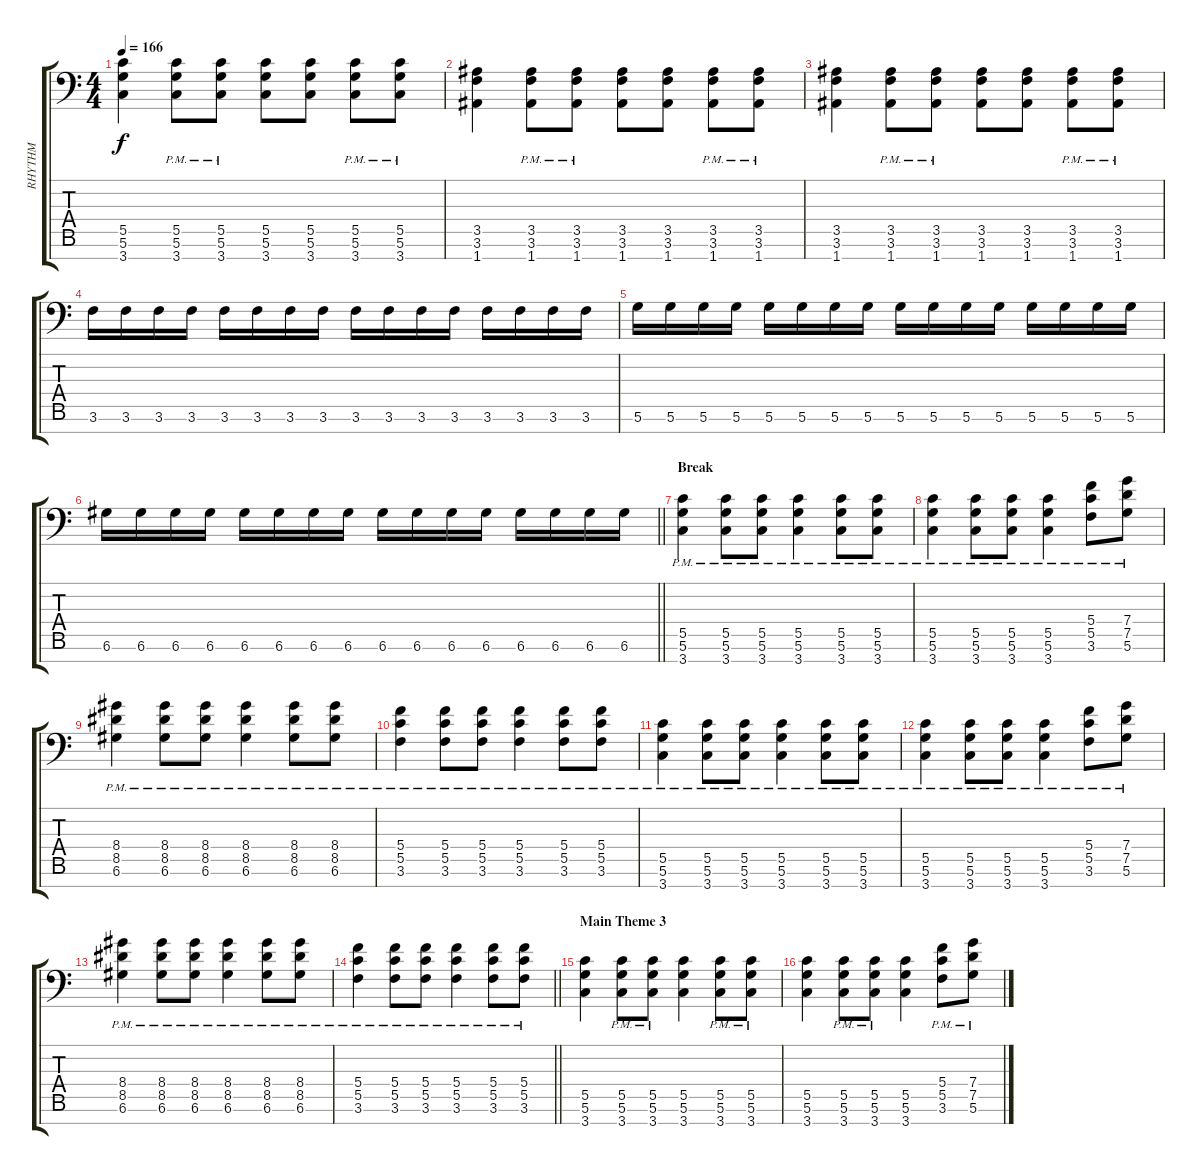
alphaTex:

\track ("RHYTHM" "RHYTHM") {instrument distortionguitar}
\staff {score tabs}
\tuning (D4 A3 F3 C3 G2 D2 A1) {hide}
\ts (4 4)
\tempo 166
\clef f4
\ks c
(5.5 5.6 3.7).4{dy f} (5.5{pm} 5.6{pm} 3.7{pm}).8 (5.5{pm} 5.6{pm} 3.7{pm}).8 (5.5 5.6 3.7).8 (5.5 5.6 3.7).8 (5.5{pm} 5.6{pm} 3.7{pm}).8 (5.5{pm} 5.6{pm} 3.7{pm}).8 |
(3.5 3.6 1.7).4 (3.5{pm} 3.6{pm} 1.7{pm}).8 (3.5{pm} 3.6{pm} 1.7{pm}).8 (3.5 3.6 1.7).8 (3.5 3.6 1.7).8 (3.5{pm} 3.6{pm} 1.7{pm}).8 (3.5{pm} 3.6{pm} 1.7{pm}).8 |
(3.5 3.6 1.7).4 (3.5{pm} 3.6{pm} 1.7{pm}).8 (3.5{pm} 3.6{pm} 1.7{pm}).8 (3.5 3.6 1.7).8 (3.5 3.6 1.7).8 (3.5{pm} 3.6{pm} 1.7{pm}).8 (3.5{pm} 3.6{pm} 1.7{pm}).8 |
3.6.16 3.6.16 3.6.16 3.6.16 3.6.16 3.6.16 3.6.16 3.6.16 3.6.16 3.6.16 3.6.16 3.6.16 3.6.16 3.6.16 3.6.16 3.6.16 |
5.6.16 5.6.16 5.6.16 5.6.16 5.6.16 5.6.16 5.6.16 5.6.16 5.6.16 5.6.16 5.6.16 5.6.16 5.6.16 5.6.16 5.6.16 5.6.16 |
\barLineRight lightlight
6.6.16 6.6.16 6.6.16 6.6.16 6.6.16 6.6.16 6.6.16 6.6.16 6.6.16 6.6.16 6.6.16 6.6.16 6.6.16 6.6.16 6.6.16 6.6.16 |
\section ("" "Break")
(5.5{pm} 5.6{pm} 3.7{pm}).4 (5.5{pm} 5.6{pm} 3.7{pm}).8 (5.5{pm} 5.6{pm} 3.7{pm}).8 (5.5{pm} 5.6{pm} 3.7{pm}).4 (5.5{pm} 5.6{pm} 3.7{pm}).8 (5.5{pm} 5.6{pm} 3.7{pm}).8 |
(5.5{pm} 5.6{pm} 3.7{pm}).4 (5.5{pm} 5.6{pm} 3.7{pm}).8 (5.5{pm} 5.6{pm} 3.7{pm}).8 (5.5{pm} 5.6{pm} 3.7{pm}).4 (5.4{pm} 5.5{pm} 3.6{pm}).8 (7.4{pm} 7.5{pm} 5.6).8 |
(8.4{pm} 8.5{pm} 6.6{pm}).4 (8.4{pm} 8.5{pm} 6.6{pm}).8 (8.4{pm} 8.5{pm} 6.6{pm}).8 (8.4{pm} 8.5{pm} 6.6{pm}).4 (8.4{pm} 8.5{pm} 6.6{pm}).8 (8.4{pm} 8.5{pm} 6.6{pm}).8 |
(5.4{pm} 5.5{pm} 3.6{pm}).4 (5.4{pm} 5.5{pm} 3.6{pm}).8 (5.4{pm} 5.5{pm} 3.6{pm}).8 (5.4{pm} 5.5{pm} 3.6{pm}).4 (5.4{pm} 5.5{pm} 3.6{pm}).8 (5.4{pm} 5.5{pm} 3.6{pm}).8 |
(5.5{pm} 5.6{pm} 3.7{pm}).4 (5.5{pm} 5.6{pm} 3.7{pm}).8 (5.5{pm} 5.6{pm} 3.7{pm}).8 (5.5{pm} 5.6{pm} 3.7{pm}).4 (5.5{pm} 5.6{pm} 3.7{pm}).8 (5.5{pm} 5.6{pm} 3.7{pm}).8 |
(5.5{pm} 5.6{pm} 3.7{pm}).4 (5.5{pm} 5.6{pm} 3.7{pm}).8 (5.5{pm} 5.6{pm} 3.7{pm}).8 (5.5{pm} 5.6{pm} 3.7{pm}).4 (5.4{pm} 5.5{pm} 3.6{pm}).8 (7.4{pm} 7.5{pm} 5.6).8 |
(8.4{pm} 8.5{pm} 6.6{pm}).4 (8.4{pm} 8.5{pm} 6.6{pm}).8 (8.4{pm} 8.5{pm} 6.6{pm}).8 (8.4{pm} 8.5{pm} 6.6{pm}).4 (8.4{pm} 8.5{pm} 6.6{pm}).8 (8.4{pm} 8.5{pm} 6.6{pm}).8 |
\barLineRight lightlight
(5.4{pm} 5.5{pm} 3.6{pm}).4 (5.4{pm} 5.5{pm} 3.6{pm}).8 (5.4{pm} 5.5{pm} 3.6{pm}).8 (5.4{pm} 5.5{pm} 3.6{pm}).4 (5.4{pm} 5.5{pm} 3.6{pm}).8 (5.4{pm} 5.5{pm} 3.6{pm}).8 |
\section ("" "Main Theme 3")
(5.5 5.6 3.7).4 (5.5{pm} 5.6{pm} 3.7{pm}).8 (5.5{pm} 5.6{pm} 3.7{pm}).8 (5.5 5.6 3.7).4 (5.5{pm} 5.6{pm} 3.7{pm}).8 (5.5{pm} 5.6{pm} 3.7{pm}).8 |
(5.5 5.6 3.7).4 (5.5{pm} 5.6{pm} 3.7{pm}).8 (5.5{pm} 5.6{pm} 3.7{pm}).8 (5.5 5.6 3.7).4 (5.4{pm} 5.5{pm} 3.6{pm}).8 (7.4{pm} 7.5{pm} 5.6).8
